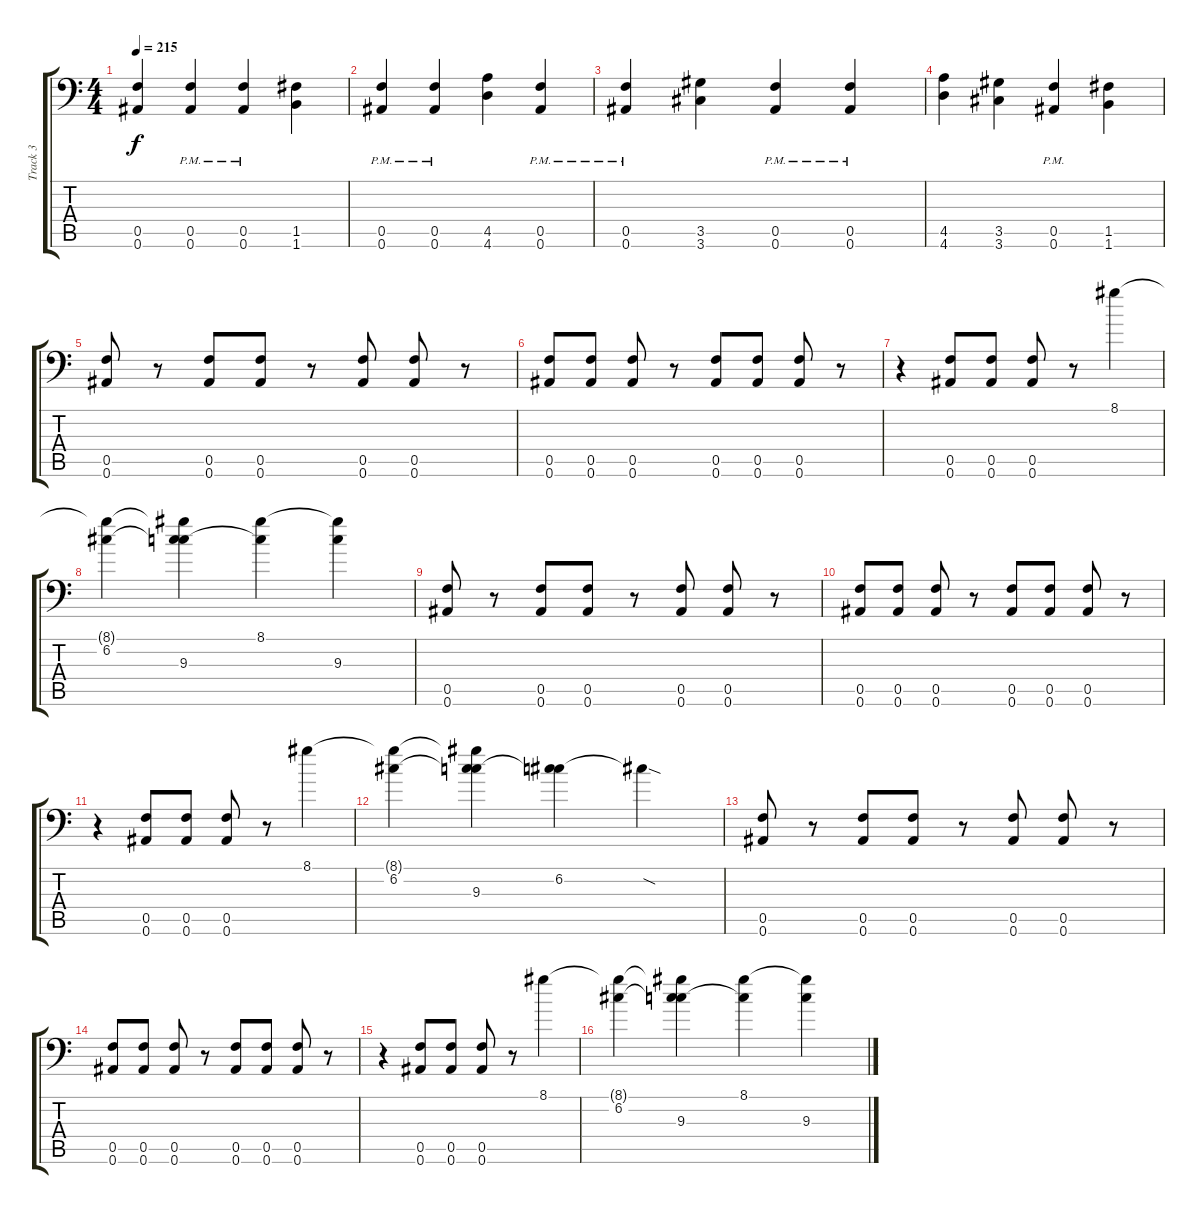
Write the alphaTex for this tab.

\track ("Track 3" "Track 3") {instrument distortionguitar}
\staff {score tabs}
\tuning (C4 G3 Eb3 Bb2 F2 Bb1) {hide}
\ts (4 4)
\tempo 215
\clef f4
\ks c
(0.5 0.6).4{dy f} (0.5{pm} 0.6{pm}).4 (0.5{pm} 0.6{pm}).4 (1.5 1.6).4 |
(0.5{pm} 0.6{pm}).4 (0.5{pm} 0.6{pm}).4 (4.5 4.6).4 (0.5{pm} 0.6{pm}).4 |
(0.5{pm} 0.6{pm}).4 (3.5 3.6).4 (0.5{pm} 0.6{pm}).4 (0.5{pm} 0.6{pm}).4 |
(4.5 4.6).4 (3.5 3.6).4 (0.5{pm} 0.6{pm}).4 (1.5 1.6).4 |
(0.5 0.6).8 r.8 (0.5 0.6).8 (0.5 0.6).8 r.8 (0.5 0.6).8 (0.5 0.6).8 r.8 |
(0.5 0.6).8 (0.5 0.6).8 (0.5 0.6).8 r.8 (0.5 0.6).8 (0.5 0.6).8 (0.5 0.6).8 r.8 |
r.4 (0.5 0.6).8 (0.5 0.6).8 (0.5 0.6).8 r.8 8.1.4 |
(8.1{t} 6.2).4 (8.1{t} 6.2{t} 9.3).4 (8.1 9.3{t}).4 (8.1{t} 9.3).4 |
(0.5 0.6).8 r.8 (0.5 0.6).8 (0.5 0.6).8 r.8 (0.5 0.6).8 (0.5 0.6).8 r.8 |
(0.5 0.6).8 (0.5 0.6).8 (0.5 0.6).8 r.8 (0.5 0.6).8 (0.5 0.6).8 (0.5 0.6).8 r.8 |
r.4 (0.5 0.6).8 (0.5 0.6).8 (0.5 0.6).8 r.8 8.1.4 |
(8.1{t} 6.2).4 (8.1{t} 6.2{t} 9.3).4 (6.2 9.3{t}).4 6.2{sod t}.4 |
(0.5 0.6).8 r.8 (0.5 0.6).8 (0.5 0.6).8 r.8 (0.5 0.6).8 (0.5 0.6).8 r.8 |
(0.5 0.6).8 (0.5 0.6).8 (0.5 0.6).8 r.8 (0.5 0.6).8 (0.5 0.6).8 (0.5 0.6).8 r.8 |
r.4 (0.5 0.6).8 (0.5 0.6).8 (0.5 0.6).8 r.8 8.1.4 |
(8.1{t} 6.2).4 (8.1{t} 6.2{t} 9.3).4 (8.1 9.3{t}).4 (8.1{t} 9.3).4
